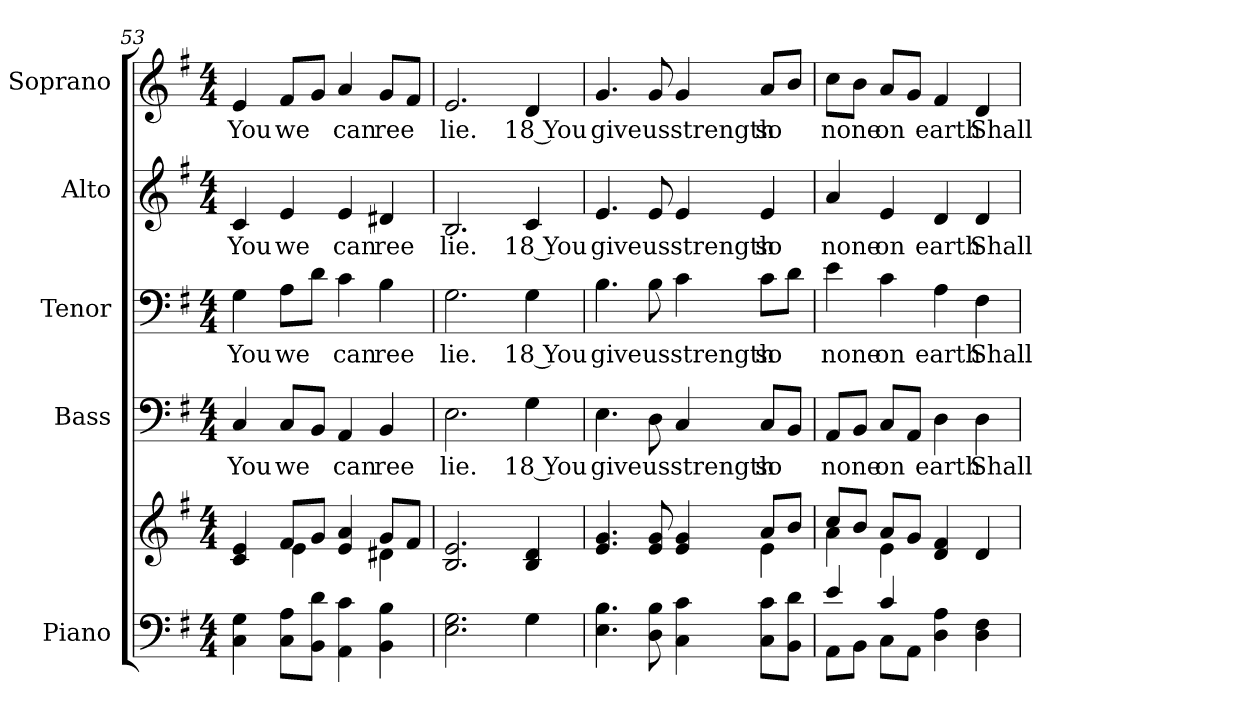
**kern	**kern	**kern	**text	**kern	**text	**kern	**text	**kern	**text
*part5	*part5	*part4	*part4	*part3	*part3	*part2	*part2	*part1	*part1
*staff6	*staff5	*staff4	*staff4	*staff3	*staff3	*staff2	*staff2	*staff1	*staff1
*I"Piano	*	*I"Bass	*	*I"Tenor	*	*I"Alto	*	*I"Soprano	*
*I'Pno.	*	*I'B.	*	*I'T.	*	*I'A.	*	*I'S.	*
*clefF4	*clefG2	*clefF4	*	*clefF4	*	*clefG2	*	*clefG2	*
*k[f#]	*k[f#]	*k[f#]	*	*k[f#]	*	*k[f#]	*	*k[f#]	*
*G:	*G:	*G:	*	*G:	*	*G:	*	*G:	*
*M4/4	*M4/4	*M4/4	*	*M4/4	*	*M4/4	*	*M4/4	*
=53	=53	=53	=53	=53	=53	=53	=53	=53	=53
*	*^	*	*	*	*	*	*	*	*
!	!	!	!	!LO:LY:b:color=#000000	!	!	!	!	!	!
!	!	!	!	!	!	!LO:LY:b:color=#000000	!	!	!	!
!	!	!	!	!	!	!	!	!LO:LY:b:color=#000000	!	!
!	!	!	!	!	!	!	!	!	!	!LO:LY:b:color=#000000
4Ci\ 4Gi	4ci/ 4ei	4ryy	4Ci/	You	4Gi\	You	4ci/	You	4ei/	You
!	!	!	!	!LO:LY:b:color=#000000	!	!	!	!	!	!
!	!	!	!	!	!	!LO:LY:b:color=#000000	!	!	!	!
!	!	!	!	!	!	!	!	!LO:LY:b:color=#000000	!	!
!	!	!	!	!	!	!	!	!	!	!LO:LY:b:color=#000000
8Ci\ 8AiL	8f#i/L	4ei\	8Ci/L	we	8Ai\L	we	4ei/	we	8f#i/L	we
8BBi\ 8diJ	8gi/J	.	8BBi/J	.	8di\J	.	.	.	8gi/J	.
!	!	!	!	!LO:LY:b:color=#000000	!	!	!	!	!	!
!	!	!	!	!	!	!LO:LY:b:color=#000000	!	!	!	!
!	!	!	!	!	!	!	!	!LO:LY:b:color=#000000	!	!
!	!	!	!	!	!	!	!	!	!	!LO:LY:b:color=#000000
4AAi\ 4ci	4ei/ 4ai	4ryy	4AAi/	can	4ci\	can	4ei/	can	4ai/	can
!	!	!	!	!LO:LY:b:color=#000000	!	!	!	!	!	!
!	!	!	!	!	!	!LO:LY:b:color=#000000	!	!	!	!
!	!	!	!	!	!	!	!	!LO:LY:b:color=#000000	!	!
!	!	!	!	!	!	!	!	!	!	!LO:LY:b:color=#000000
4BBi\ 4Bi	8gi/L	4d#Xi\	4BBi/	ree	4Bi\	ree	4d#Xi/	ree	8gi/L	ree
.	8f#i/J	.	.	.	.	.	.	.	8f#i/J	.
*	*v	*v	*	*	*	*	*	*	*	*
=54	=54	=54	=54	=54	=54	=54	=54	=54	=54
!	!	!	!LO:LY:b:color=#000000	!	!	!	!	!	!
!	!	!	!	!	!LO:LY:b:color=#000000	!	!	!	!
!	!	!	!	!	!	!	!LO:LY:b:color=#000000	!	!
!	!	!	!	!	!	!	!	!	!LO:LY:b:color=#000000
2.Ei\ 2.Gi	2.Bi/ 2.ei	2.Ei\	lie.	2.Gi\	lie.	2.Bi/	lie.	2.ei/	lie.
!	!	!	!LO:LY:b:color=#000000	!	!	!	!	!	!
!	!	!	!	!	!LO:LY:b:color=#000000	!	!	!	!
!	!	!	!	!	!	!	!LO:LY:b:color=#000000	!	!
!	!	!	!	!	!	!	!	!	!LO:LY:b:color=#000000
4Gi\	4Bi/ 4di	4Gi\	18 You	4Gi\	18 You	4ci/	18 You	4di/	18 You
!!LO:PB:g=z
=55	=55	=55	=55	=55	=55	=55	=55	=55	=55
*	*^	*	*	*	*	*	*	*	*
!	!	!	!	!LO:LY:b:color=#000000	!	!	!	!	!	!
!	!	!	!	!	!	!LO:LY:b:color=#000000	!	!	!	!
!	!	!	!	!	!	!	!	!LO:LY:b:color=#000000	!	!
!	!	!	!	!	!	!	!	!	!	!LO:LY:b:color=#000000
4.Ei\ 4.Bi	4.ei/ 4.gi	2ryy	4.Ei\	give	4.Bi\	give	4.ei/	give	4.gi/	give
!	!	!	!	!LO:LY:b:color=#000000	!	!	!	!	!	!
!	!	!	!	!	!	!LO:LY:b:color=#000000	!	!	!	!
!	!	!	!	!	!	!	!	!LO:LY:b:color=#000000	!	!
!	!	!	!	!	!	!	!	!	!	!LO:LY:b:color=#000000
8Di\ 8Bi	8ei/ 8gi	.	8Di\	us	8Bi\	us	8ei/	us	8gi/	us
!	!	!	!	!LO:LY:b:color=#000000	!	!	!	!	!	!
!	!	!	!	!	!	!LO:LY:b:color=#000000	!	!	!	!
!	!	!	!	!	!	!	!	!LO:LY:b:color=#000000	!	!
!	!	!	!	!	!	!	!	!	!	!LO:LY:b:color=#000000
4Ci\ 4ci	4ei/ 4gi	4ryy	4Ci/	strength	4ci\	strength	4ei/	strength	4gi/	strength
!	!	!	!	!LO:LY:b:color=#000000	!	!	!	!	!	!
!	!	!	!	!	!	!LO:LY:b:color=#000000	!	!	!	!
!	!	!	!	!	!	!	!	!LO:LY:b:color=#000000	!	!
!	!	!	!	!	!	!	!	!	!	!LO:LY:b:color=#000000
8Ci\ 8ciL	8ai/L	4ei\	8Ci/L	so	8ci\L	so	4ei/	so	8ai/L	so
8BBi\ 8diJ	8bi/J	.	8BBi/J	.	8di\J	.	.	.	8bi/J	.
=56	=56	=56	=56	=56	=56	=56	=56	=56	=56	=56
*^	*	*	*	*	*	*	*	*	*	*
!	!	!	!	!	!LO:LY:b:color=#000000	!	!	!	!	!	!
!	!	!	!	!	!	!	!LO:LY:b:color=#000000	!	!	!	!
!	!	!	!	!	!	!	!	!	!LO:LY:b:color=#000000	!	!
!	!	!	!	!	!	!	!	!	!	!	!LO:LY:b:color=#000000
4ei/	8AAi\L	8cci/L	4ai\	8AAi/L	none	4ei\	none	4ai/	none	8cci\L	none
.	8BBi\J	8bi/J	.	8BBi/J	.	.	.	.	.	8bi\J	.
!	!	!	!	!	!LO:LY:b:color=#000000	!	!	!	!	!	!
!	!	!	!	!	!	!	!LO:LY:b:color=#000000	!	!	!	!
!	!	!	!	!	!	!	!	!	!LO:LY:b:color=#000000	!	!
!	!	!	!	!	!	!	!	!	!	!	!LO:LY:b:color=#000000
4ci/	8Ci\L	8ai/L	4ei\	8Ci/L	on	4ci\	on	4ei/	on	8ai/L	on
.	8AAi\J	8gi/J	.	8AAi/J	.	.	.	.	.	8gi/J	.
!	!	!	!	!	!LO:LY:b:color=#000000	!	!	!	!	!	!
!	!	!	!	!	!	!	!LO:LY:b:color=#000000	!	!	!	!
!	!	!	!	!	!	!	!	!	!LO:LY:b:color=#000000	!	!
!	!	!	!	!	!	!	!	!	!	!	!LO:LY:b:color=#000000
4Di\ 4Ai	2ryy	4di/ 4f#i	2ryy	4Di\	earth	4Ai\	earth	4di/	earth	4f#i/	earth
!	!	!	!	!	!LO:LY:b:color=#000000	!	!	!	!	!	!
!	!	!	!	!	!	!	!LO:LY:b:color=#000000	!	!	!	!
!	!	!	!	!	!	!	!	!	!LO:LY:b:color=#000000	!	!
!	!	!	!	!	!	!	!	!	!	!	!LO:LY:b:color=#000000
4Di\ 4F#i	.	4di/	.	4Di\	Shall	4F#i\	Shall	4di/	Shall	4di/	Shall
*v	*v	*	*	*	*	*	*	*	*	*	*
*	*v	*v	*	*	*	*	*	*	*	*
=	=	=	=	=	=	=	=	=	=
*-	*-	*-	*-	*-	*-	*-	*-	*-	*-
